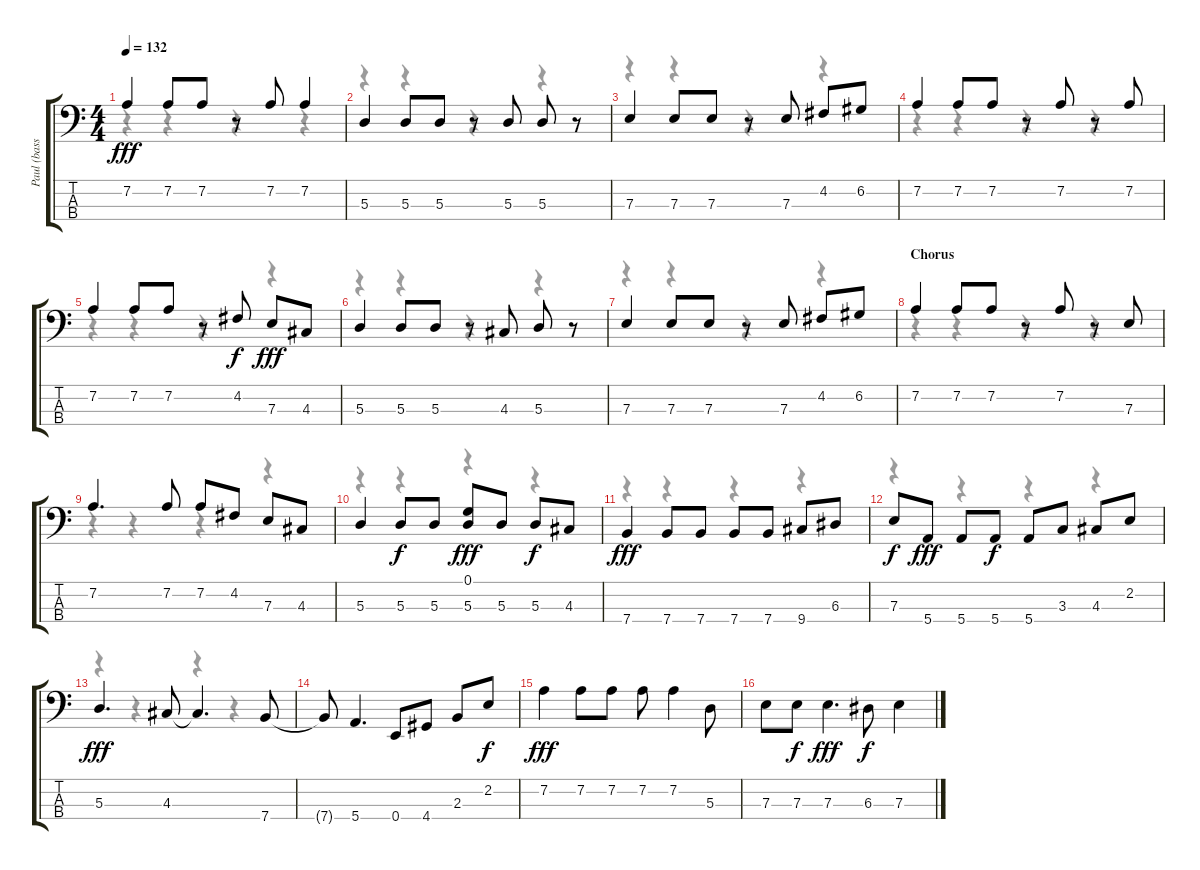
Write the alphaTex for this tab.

\track ("Paul (bass)" "Paul (bass") {instrument electricbasspick}
\staff {score tabs}
\tuning (G2 D2 A1 E1) {hide}
\voice
\ts (4 4)
\tempo 132
\clef f4
\ks c
7.2.4{dy fff} 7.2.8 7.2.8 r.8 7.2.8 7.2.4 |
5.3.4 5.3.8 5.3.8 r.8 5.3.8 5.3.8 r.8 |
7.3.4 7.3.8 7.3.8 r.8 7.3.8 4.2.8 6.2.8 |
7.2.4 7.2.8 7.2.8 r.8 7.2.8 r.8 7.2.8 |
7.2.4 7.2.8 7.2.8 r.8 4.2.8{dy f} 7.3.8{dy fff} 4.3.8 |
5.3.4 5.3.8 5.3.8 r.8 4.3.8 5.3.8 r.8 |
7.3.4 7.3.8 7.3.8 r.8 7.3.8 4.2.8 6.2.8 |
\section ("" "Chorus")
7.2.4 7.2.8 7.2.8 r.8 7.2.8 r.8 7.3.8 |
7.2.4{d} 7.2.8 7.2.8 4.2.8 7.3.8 4.3.8 |
5.3.4 5.3.8{dy f} 5.3.8 (0.1 5.3).8{dy fff} 5.3.8 5.3.8{dy f} 4.3.8 |
7.4.4{dy fff} 7.4.8 7.4.8 7.4.8 7.4.8 9.4.8 6.3.8 |
7.3.8{dy f} 5.4.8{dy fff} 5.4.8 5.4.8{dy f} 5.4.8 3.3.8 4.3.8 2.2.8 |
5.3.4{d dy fff} 4.3.8 4.3{t}.4{d} 7.4.8 |
7.4{t}.8 5.4.4{d} 0.4.8 4.4.8 2.3.8 2.2.8{dy f} |
7.2.4{dy fff} 7.2.8 7.2.8 7.2.8 7.2.4 5.3.8 |
7.3.8 7.3.8{dy f} 7.3.4{d dy fff} 6.3.8{dy f} 7.3.4
\voice
\clef f4
\ottava regular
\simile none
\ks c
r.4{dy f} r.4 r.4 r.4 |
r.4 r.4 r.4 r.4 |
r.4 r.4 r.4 r.4 |
r.4 r.4 r.4 r.4 |
r.4 r.4 r.4 r.4 |
r.4 r.4 r.4 r.4 |
r.4 r.4 r.4 r.4 |
r.4 r.4 r.4 r.4 |
r.4 r.4 r.4 r.4 |
r.4 r.4 r.4 r.4 |
r.4 r.4 r.4 r.4 |
r.4 r.4 r.4 r.4 |
r.4 r.4 r.4 r.4 |
|
|
